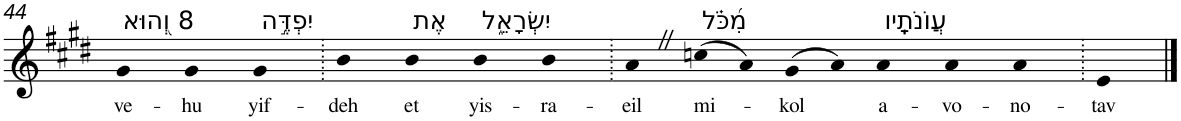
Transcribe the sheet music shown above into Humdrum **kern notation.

**kern	**text
*part1	*part1
*staff1	*staff1
*I"Piano	*
*I'Pno	*
!!LO:PB:g=z
*clefG2	*
*k[f#c#g#d#]	*
*E:	*
=44	=44
!LO:TX:a:t=8 וְ֭הוּא	!
!	!LO:LY:b
4g#	ve-
!	!LO:LY:b
4g#	-hu
!LO:TX:a:t=יִפְדֶּ֣ה	!
!	!LO:LY:b
4g#	yif-
=45.	=45.
!	!LO:LY:b
4b	-deh
!LO:TX:a:t=אֶת	!
!	!LO:LY:b
4b	et
!LO:TX:a:t=יִשְׂרָאֵ֑ל	!
!	!LO:LY:b
4b	yis-
!	!LO:LY:b
4b	-ra-
=46.	=46.
!	!LO:LY:b
4aZ	-eil
!LO:TX:a:t=מִ֝כֹּ֗ל	!
!	!LO:LY:b
(>8ccn	mi-
8a)	.
!	!LO:LY:b
(>8g#	-kol
8a)	.
!LO:TX:a:t=עֲוֺנֹתָֽיו	!
!	!LO:LY:b
4a	a-
!	!LO:LY:b
4a	-vo-
!	!LO:LY:b
4a	-no-
=47.	=47.
!	!LO:LY:b
4e	-tav
==	==
*-	*-
